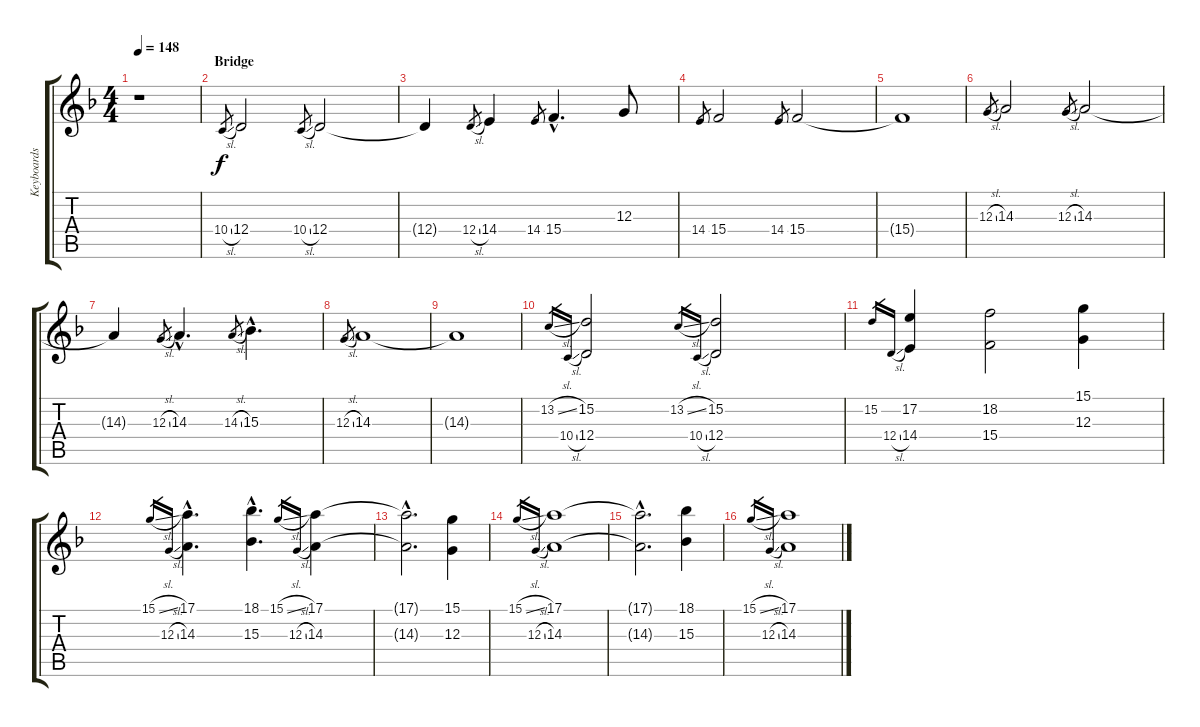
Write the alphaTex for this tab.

\track ("Keyboards (I)" "Keyboards ") {instrument reedorgan}
\staff {score tabs}
\tuning (E4 B3 G3 D3 A2 E2) {hide}
\ts (4 4)
\tempo 148
\clef g2
\ks dminor
r.1{dy f} |
\section ("" "Bridge")
10.4{sl}.8{gr} 12.4.2{volume 16} 10.4{sl}.8{gr} 12.4.2 |
12.4{t}.4{volume 16} 12.4{sl}.8{gr} 14.4.4 14.4.8{gr} 15.4{hac}.4{d} 12.3.8 |
14.4.8{gr} 15.4.2{volume 16} 14.4.8{gr} 15.4.2 |
15.4{t}.1{volume 16} |
12.3{sl}.8{gr} 14.3.2{volume 16} 12.3{sl}.8{gr} 14.3.2 |
14.3{t}.4{volume 16} 12.3{sl}.8{gr} 14.3{hac}.4{d} 14.3{sl}.8{gr} 15.3{hac}.4{d} |
12.3{sl}.8{gr} 14.3.1{volume 16} |
14.3{t}.1{volume 16} |
13.2{sl}.16{gr} 10.4{sl}.16{gr} (15.2 12.4).2{volume 16} 13.2{sl}.16{gr} 10.4{sl}.16{gr} (15.2 12.4).2 |
15.2.16{gr} 12.4{sl}.16{gr} (17.2 14.4).4{volume 16} (18.2 15.4).2 (15.1 12.3).4 |
15.1{sl}.16{gr} 12.3{sl}.16{gr} (17.1{hac} 14.3{hac}).4{d volume 16} (18.1{hac} 15.3{hac}).4{d} 15.1{sl}.16{gr} 12.3{sl}.16{gr} (17.1 14.3).4 |
(17.1{hac t} 14.3{hac t}).2{d volume 16} (15.1 12.3).4 |
15.1{sl}.16{gr} 12.3{sl}.16{gr} (17.1 14.3).1{volume 16} |
(17.1{hac t} 14.3{hac t}).2{d} (18.1 15.3).4 |
15.1{sl}.16{gr} 12.3{sl}.16{gr} (17.1 14.3).1{volume 16}
